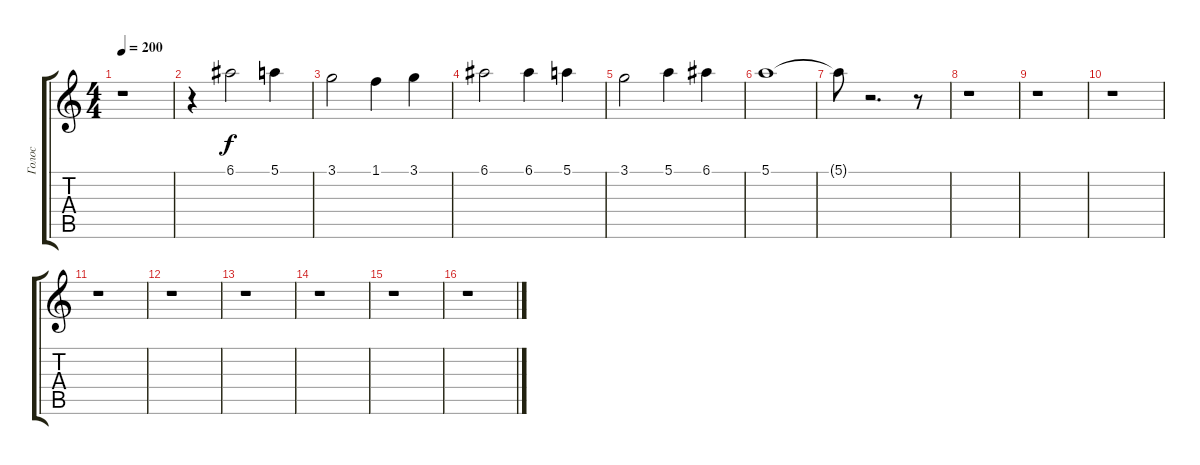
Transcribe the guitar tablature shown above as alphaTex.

\track ("Голос" "Голос") {instrument electricguitarclean}
\staff {score tabs}
\tuning (E4 B3 G3 D3 A2 E2) {hide}
\ts (4 4)
\tempo 200
\clef g2
\ks c
r.1{dy f} |
r.4 6.1.2 5.1.4 |
3.1.2 1.1.4 3.1.4 |
6.1.2 6.1.4 5.1.4 |
3.1.2 5.1.4 6.1.4 |
5.1.1 |
5.1{t}.8 r.2{d} r.8 |
r.1 |
r.1 |
r.1 |
r.1 |
r.1 |
r.1 |
r.1 |
r.1 |
r.1
